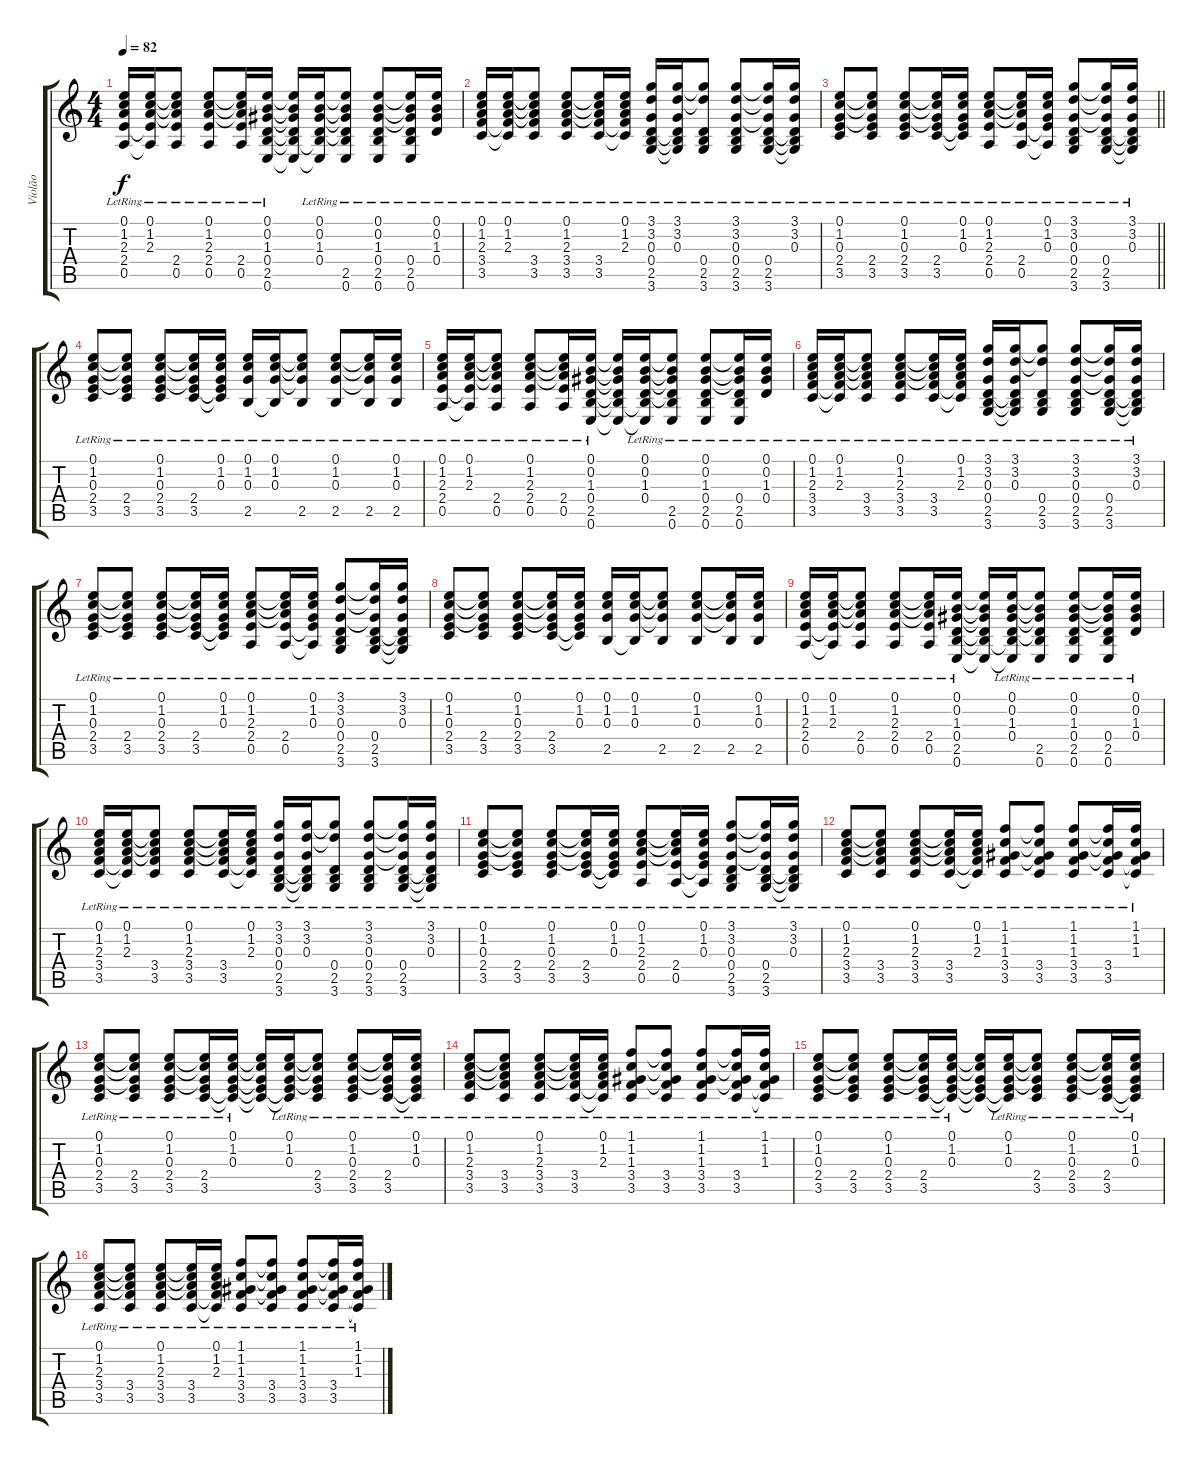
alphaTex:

\track ("Violão" "Violão") {instrument acousticguitarsteel}
\staff {score tabs}
\tuning (E4 B3 G3 D3 A2 E2) {hide}
\ts (4 4)
\tempo 82
\clef g2
\ks c
(0.1{lr} 1.2{lr} 2.3{lr} 2.4{lr} 0.5{lr}).16{dy f} (0.1{lr} 1.2{lr} 2.3{lr} 2.4{t} 0.5{t}).16 (0.1{t} 1.2{t} 2.3{t} 2.4{lr} 0.5{lr}).8 (0.1{lr} 1.2{lr} 2.3{lr} 2.4{lr} 0.5{lr}).8 (0.1{t} 1.2{t} 2.3{t} 2.4{lr} 0.5{lr}).16 (0.1{lr} 0.2{lr} 1.3{lr} 0.4{lr} 2.5{lr} 0.6{lr}).16 (0.1{t} 0.2{t} 1.3{t} 0.4{t} 2.5{t} 0.6{t}).16 (0.1{lr} 0.2{lr} 1.3{lr} 0.4{lr} 2.5{t} 0.6{t}).16 (0.1{t} 0.2{t} 1.3{t} 0.4{t} 2.5{lr} 0.6{lr}).8 (0.1{lr} 0.2{lr} 1.3{lr} 0.4{lr} 2.5{lr} 0.6{lr}).8 (0.1{t} 0.2{t} 1.3{t} 0.4{lr} 2.5{lr} 0.6{lr}).16 (0.1{lr} 0.2{lr} 1.3{lr} 0.4{lr}).16 |
(0.1{lr} 1.2{lr} 2.3{lr} 3.4{lr} 3.5{lr}).16 (0.1{lr} 1.2{lr} 2.3{lr} 3.4{t} 3.5{t}).16 (0.1{t} 1.2{t} 2.3{t} 3.4{lr} 3.5{lr}).8 (0.1{lr} 1.2{lr} 2.3{lr} 3.4{lr} 3.5{lr}).8 (0.1{t} 1.2{t} 2.3{t} 3.4{lr} 3.5{lr}).16 (0.1{lr} 1.2{lr} 2.3{lr} 3.4{t} 3.5{t}).16 (3.1{lr} 3.2{lr} 0.3{lr} 0.4{lr} 2.5{lr} 3.6{lr}).16 (3.1{lr} 3.2{lr} 0.3{lr} 0.4{t} 2.5{t} 3.6{t}).16 (3.1{t} 3.2{t} 0.4{lr} 2.5{lr} 3.6{lr}).8 (3.1{lr} 3.2{lr} 0.3{lr} 0.4{lr} 2.5{lr} 3.6{lr}).8 (3.1{t} 3.2{t} 0.3{t} 0.4{lr} 2.5{lr} 3.6{lr}).16 (3.1{lr} 3.2{lr} 0.3{lr} 0.4{t} 2.5{t} 3.6{t}).16 |
\barLineRight lightlight
(0.1{lr} 1.2{lr} 0.3{lr} 2.4{lr} 3.5{lr}).8 (0.1{t} 1.2{t} 0.3{t} 2.4{lr} 3.5{lr}).8 (0.1{lr} 1.2{lr} 0.3{lr} 2.4{lr} 3.5{lr}).8 (0.1{t} 1.2{t} 0.3{t} 2.4{lr} 3.5{lr}).16 (0.1{lr} 1.2{lr} 0.3{lr} 2.4{t} 3.5{t}).16 (0.1{lr} 1.2{lr} 2.3{lr} 2.4{lr} 0.5{lr}).8 (0.1{t} 1.2{t} 2.3{t} 2.4{lr} 0.5{lr}).16 (0.1{lr} 1.2{lr} 0.3{lr} 2.4{t} 0.5{t}).16 (3.1{lr} 3.2{lr} 0.3{lr} 0.4{lr} 2.5{lr} 3.6{lr}).8 (3.1{t} 3.2{t} 0.3{t} 0.4{lr} 2.5{lr} 3.6{lr}).16 (3.1{lr} 3.2{lr} 0.3{lr} 0.4{t} 2.5{t} 3.6{t}).16 |
(0.1{lr} 1.2{lr} 0.3{lr} 2.4{lr} 3.5{lr}).8 (0.1{t} 1.2{t} 0.3{t} 2.4{lr} 3.5{lr}).8 (0.1{lr} 1.2{lr} 0.3{lr} 2.4{lr} 3.5{lr}).8 (0.1{t} 1.2{t} 0.3{t} 2.4{lr} 3.5{lr}).16 (0.1{lr} 1.2{lr} 0.3{lr} 2.4{t} 3.5{t}).16 (0.1{lr} 1.2{lr} 0.3{lr} 2.5{lr}).16 (0.1{lr} 1.2{lr} 0.3{lr} 2.5{t}).16 (0.1{t} 1.2{t} 0.3{t} 2.5{lr}).8 (0.1{lr} 1.2{lr} 0.3{lr} 2.5{lr}).8 (0.1{t} 1.2{t} 0.3{t} 2.5{lr}).16 (0.1{lr} 1.2{lr} 0.3{lr} 2.5{lr}).16 |
(0.1{lr} 1.2{lr} 2.3{lr} 2.4{lr} 0.5{lr}).16 (0.1{lr} 1.2{lr} 2.3{lr} 2.4{t} 0.5{t}).16 (0.1{t} 1.2{t} 2.3{t} 2.4{lr} 0.5{lr}).8 (0.1{lr} 1.2{lr} 2.3{lr} 2.4{lr} 0.5{lr}).8 (0.1{t} 1.2{t} 2.3{t} 2.4{lr} 0.5{lr}).16 (0.1{lr} 0.2{lr} 1.3{lr} 0.4{lr} 2.5{lr} 0.6{lr}).16 (0.1{t} 0.2{t} 1.3{t} 0.4{t} 2.5{t} 0.6{t}).16 (0.1{lr} 0.2{lr} 1.3{lr} 0.4{lr} 2.5{t} 0.6{t}).16 (0.1{t} 0.2{t} 1.3{t} 0.4{t} 2.5{lr} 0.6{lr}).8 (0.1{lr} 0.2{lr} 1.3{lr} 0.4{lr} 2.5{lr} 0.6{lr}).8 (0.1{t} 0.2{t} 1.3{t} 0.4{lr} 2.5{lr} 0.6{lr}).16 (0.1{lr} 0.2{lr} 1.3{lr} 0.4{lr}).16 |
(0.1{lr} 1.2{lr} 2.3{lr} 3.4{lr} 3.5{lr}).16 (0.1{lr} 1.2{lr} 2.3{lr} 3.4{t} 3.5{t}).16 (0.1{t} 1.2{t} 2.3{t} 3.4{lr} 3.5{lr}).8 (0.1{lr} 1.2{lr} 2.3{lr} 3.4{lr} 3.5{lr}).8 (0.1{t} 1.2{t} 2.3{t} 3.4{lr} 3.5{lr}).16 (0.1{lr} 1.2{lr} 2.3{lr} 3.4{t} 3.5{t}).16 (3.1{lr} 3.2{lr} 0.3{lr} 0.4{lr} 2.5{lr} 3.6{lr}).16 (3.1{lr} 3.2{lr} 0.3{lr} 0.4{t} 2.5{t} 3.6{t}).16 (3.1{t} 3.2{t} 0.4{lr} 2.5{lr} 3.6{lr}).8 (3.1{lr} 3.2{lr} 0.3{lr} 0.4{lr} 2.5{lr} 3.6{lr}).8 (3.1{t} 3.2{t} 0.3{t} 0.4{lr} 2.5{lr} 3.6{lr}).16 (3.1{lr} 3.2{lr} 0.3{lr} 0.4{t} 2.5{t} 3.6{t}).16 |
(0.1{lr} 1.2{lr} 0.3{lr} 2.4{lr} 3.5{lr}).8 (0.1{t} 1.2{t} 0.3{t} 2.4{lr} 3.5{lr}).8 (0.1{lr} 1.2{lr} 0.3{lr} 2.4{lr} 3.5{lr}).8 (0.1{t} 1.2{t} 0.3{t} 2.4{lr} 3.5{lr}).16 (0.1{lr} 1.2{lr} 0.3{lr} 2.4{t} 3.5{t}).16 (0.1{lr} 1.2{lr} 2.3{lr} 2.4{lr} 0.5{lr}).8 (0.1{t} 1.2{t} 2.3{t} 2.4{lr} 0.5{lr}).16 (0.1{lr} 1.2{lr} 0.3{lr} 2.4{t} 0.5{t}).16 (3.1{lr} 3.2{lr} 0.3{lr} 0.4{lr} 2.5{lr} 3.6{lr}).8 (3.1{t} 3.2{t} 0.3{t} 0.4{lr} 2.5{lr} 3.6{lr}).16 (3.1{lr} 3.2{lr} 0.3{lr} 0.4{t} 2.5{t} 3.6{t}).16 |
(0.1{lr} 1.2{lr} 0.3{lr} 2.4{lr} 3.5{lr}).8 (0.1{t} 1.2{t} 0.3{t} 2.4{lr} 3.5{lr}).8 (0.1{lr} 1.2{lr} 0.3{lr} 2.4{lr} 3.5{lr}).8 (0.1{t} 1.2{t} 0.3{t} 2.4{lr} 3.5{lr}).16 (0.1{lr} 1.2{lr} 0.3{lr} 2.4{t} 3.5{t}).16 (0.1{lr} 1.2{lr} 0.3{lr} 2.5{lr}).16 (0.1{lr} 1.2{lr} 0.3{lr} 2.5{t}).16 (0.1{t} 1.2{t} 0.3{t} 2.5{lr}).8 (0.1{lr} 1.2{lr} 0.3{lr} 2.5{lr}).8 (0.1{t} 1.2{t} 0.3{t} 2.5{lr}).16 (0.1{lr} 1.2{lr} 0.3{lr} 2.5{lr}).16 |
(0.1{lr} 1.2{lr} 2.3{lr} 2.4{lr} 0.5{lr}).16 (0.1{lr} 1.2{lr} 2.3{lr} 2.4{t} 0.5{t}).16 (0.1{t} 1.2{t} 2.3{t} 2.4{lr} 0.5{lr}).8 (0.1{lr} 1.2{lr} 2.3{lr} 2.4{lr} 0.5{lr}).8 (0.1{t} 1.2{t} 2.3{t} 2.4{lr} 0.5{lr}).16 (0.1{lr} 0.2{lr} 1.3{lr} 0.4{lr} 2.5{lr} 0.6{lr}).16 (0.1{t} 0.2{t} 1.3{t} 0.4{t} 2.5{t} 0.6{t}).16 (0.1{lr} 0.2{lr} 1.3{lr} 0.4{lr} 2.5{t} 0.6{t}).16 (0.1{t} 0.2{t} 1.3{t} 0.4{t} 2.5{lr} 0.6{lr}).8 (0.1{lr} 0.2{lr} 1.3{lr} 0.4{lr} 2.5{lr} 0.6{lr}).8 (0.1{t} 0.2{t} 1.3{t} 0.4{lr} 2.5{lr} 0.6{lr}).16 (0.1{lr} 0.2{lr} 1.3{lr} 0.4{lr}).16 |
(0.1{lr} 1.2{lr} 2.3{lr} 3.4{lr} 3.5{lr}).16 (0.1{lr} 1.2{lr} 2.3{lr} 3.4{t} 3.5{t}).16 (0.1{t} 1.2{t} 2.3{t} 3.4{lr} 3.5{lr}).8 (0.1{lr} 1.2{lr} 2.3{lr} 3.4{lr} 3.5{lr}).8 (0.1{t} 1.2{t} 2.3{t} 3.4{lr} 3.5{lr}).16 (0.1{lr} 1.2{lr} 2.3{lr} 3.4{t} 3.5{t}).16 (3.1{lr} 3.2{lr} 0.3{lr} 0.4{lr} 2.5{lr} 3.6{lr}).16 (3.1{lr} 3.2{lr} 0.3{lr} 0.4{t} 2.5{t} 3.6{t}).16 (3.1{t} 3.2{t} 0.4{lr} 2.5{lr} 3.6{lr}).8 (3.1{lr} 3.2{lr} 0.3{lr} 0.4{lr} 2.5{lr} 3.6{lr}).8 (3.1{t} 3.2{t} 0.3{t} 0.4{lr} 2.5{lr} 3.6{lr}).16 (3.1{lr} 3.2{lr} 0.3{lr} 0.4{t} 2.5{t} 3.6{t}).16 |
(0.1{lr} 1.2{lr} 0.3{lr} 2.4{lr} 3.5{lr}).8 (0.1{t} 1.2{t} 0.3{t} 2.4{lr} 3.5{lr}).8 (0.1{lr} 1.2{lr} 0.3{lr} 2.4{lr} 3.5{lr}).8 (0.1{t} 1.2{t} 0.3{t} 2.4{lr} 3.5{lr}).16 (0.1{lr} 1.2{lr} 0.3{lr} 2.4{t} 3.5{t}).16 (0.1{lr} 1.2{lr} 2.3{lr} 2.4{lr} 0.5{lr}).8 (0.1{t} 1.2{t} 2.3{t} 2.4{lr} 0.5{lr}).16 (0.1{lr} 1.2{lr} 0.3{lr} 2.4{t} 0.5{t}).16 (3.1{lr} 3.2{lr} 0.3{lr} 0.4{lr} 2.5{lr} 3.6{lr}).8 (3.1{t} 3.2{t} 0.3{t} 0.4{lr} 2.5{lr} 3.6{lr}).16 (3.1{lr} 3.2{lr} 0.3{lr} 0.4{t} 2.5{t} 3.6{t}).16 |
(0.1{lr} 1.2{lr} 2.3{lr} 3.4{lr} 3.5{lr}).8 (0.1{t} 1.2{t} 2.3{t} 3.4{lr} 3.5{lr}).8 (0.1{lr} 1.2{lr} 2.3{lr} 3.4{lr} 3.5{lr}).8 (0.1{t} 1.2{t} 2.3{t} 3.4{lr} 3.5{lr}).16 (0.1{lr} 1.2{lr} 2.3{lr} 3.4{t} 3.5{t}).16 (1.1{lr} 1.2{lr} 1.3{lr} 3.4{lr} 3.5{lr}).8 (1.1{t} 1.2{t} 1.3{t} 3.4{lr} 3.5{lr}).8 (1.1{lr} 1.2{lr} 1.3{lr} 3.4{lr} 3.5{lr}).8 (1.1{t} 1.2{t} 1.3{t} 3.4{lr} 3.5{lr}).16 (1.1{lr} 1.2{lr} 1.3{lr} 3.4{t} 3.5{t}).16 |
(0.1{lr} 1.2{lr} 0.3{lr} 2.4{lr} 3.5{lr}).8 (0.1{t} 1.2{t} 0.3{t} 2.4{lr} 3.5{lr}).8 (0.1{lr} 1.2{lr} 0.3{lr} 2.4{lr} 3.5{lr}).8 (0.1{t} 1.2{t} 0.3{t} 2.4{lr} 3.5{lr}).16 (0.1{lr} 1.2{lr} 0.3{lr} 2.4{t} 3.5{t}).16 (0.1{t} 1.2{t} 0.3{t} 2.4{t} 3.5{t}).16 (0.1{lr} 1.2{lr} 0.3{lr} 2.4{t} 3.5{t}).16 (0.1{t} 1.2{t} 0.3{t} 2.4{lr} 3.5{lr}).8 (0.1{lr} 1.2{lr} 0.3{lr} 2.4{lr} 3.5{lr}).8 (0.1{t} 1.2{t} 0.3{t} 2.4{lr} 3.5{lr}).16 (0.1{lr} 1.2{lr} 0.3{lr} 2.4{t} 3.5{t}).16 |
(0.1{lr} 1.2{lr} 2.3{lr} 3.4{lr} 3.5{lr}).8 (0.1{t} 1.2{t} 2.3{t} 3.4{lr} 3.5{lr}).8 (0.1{lr} 1.2{lr} 2.3{lr} 3.4{lr} 3.5{lr}).8 (0.1{t} 1.2{t} 2.3{t} 3.4{lr} 3.5{lr}).16 (0.1{lr} 1.2{lr} 2.3{lr} 3.4{t} 3.5{t}).16 (1.1{lr} 1.2{lr} 1.3{lr} 3.4{lr} 3.5{lr}).8 (1.1{t} 1.2{t} 1.3{t} 3.4{lr} 3.5{lr}).8 (1.1{lr} 1.2{lr} 1.3{lr} 3.4{lr} 3.5{lr}).8 (1.1{t} 1.2{t} 1.3{t} 3.4{lr} 3.5{lr}).16 (1.1{lr} 1.2{lr} 1.3{lr} 3.4{t} 3.5{t}).16 |
(0.1{lr} 1.2{lr} 0.3{lr} 2.4{lr} 3.5{lr}).8 (0.1{t} 1.2{t} 0.3{t} 2.4{lr} 3.5{lr}).8 (0.1{lr} 1.2{lr} 0.3{lr} 2.4{lr} 3.5{lr}).8 (0.1{t} 1.2{t} 0.3{t} 2.4{lr} 3.5{lr}).16 (0.1{lr} 1.2{lr} 0.3{lr} 2.4{t} 3.5{t}).16 (0.1{t} 1.2{t} 0.3{t} 2.4{t} 3.5{t}).16 (0.1{lr} 1.2{lr} 0.3{lr} 2.4{t} 3.5{t}).16 (0.1{t} 1.2{t} 0.3{t} 2.4{lr} 3.5{lr}).8 (0.1{lr} 1.2{lr} 0.3{lr} 2.4{lr} 3.5{lr}).8 (0.1{t} 1.2{t} 0.3{t} 2.4{lr} 3.5{lr}).16 (0.1{lr} 1.2{lr} 0.3{lr} 2.4{t} 3.5{t}).16 |
(0.1{lr} 1.2{lr} 2.3{lr} 3.4{lr} 3.5{lr}).8 (0.1{t} 1.2{t} 2.3{t} 3.4{lr} 3.5{lr}).8 (0.1{lr} 1.2{lr} 2.3{lr} 3.4{lr} 3.5{lr}).8 (0.1{t} 1.2{t} 2.3{t} 3.4{lr} 3.5{lr}).16 (0.1{lr} 1.2{lr} 2.3{lr} 3.4{t} 3.5{t}).16 (1.1{lr} 1.2{lr} 1.3{lr} 3.4{lr} 3.5{lr}).8 (1.1{t} 1.2{t} 1.3{t} 3.4{lr} 3.5{lr}).8 (1.1{lr} 1.2{lr} 1.3{lr} 3.4{lr} 3.5{lr}).8 (1.1{t} 1.2{t} 1.3{t} 3.4{lr} 3.5{lr}).16 (1.1{lr} 1.2{lr} 1.3{lr} 3.4{t} 3.5{t}).16
